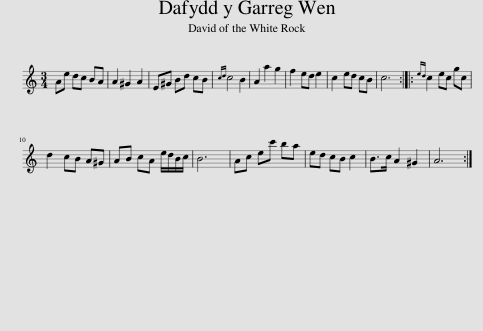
X:1
L:1/8
M:3/4
I:linebreak $
K:C
V:1 treble
V:1
 Ae dc BA | A2 ^G2 A2 | E^G Bd cB |{cd} c4 B2 | A2 a2 g2 | %5
 f2 ed e2 | c2 ed cB | c6 ::{ed} c2 ec gc |$ d2 cB A^G | %10
 AB cA e/d/B/c/ | B6 | Ac ec' ba | ed cB c2 | B>c A2 ^G2 | %15
 A6 :| %16
